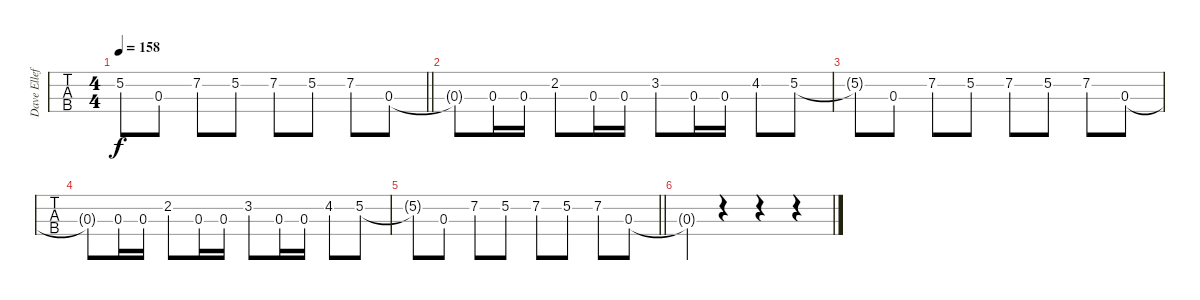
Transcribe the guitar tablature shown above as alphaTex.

\track ("Dave Ellefson" "Dave Ellef") {instrument electricbasspick}
\staff {tabs}
\tuning (G2 D2 A1 E1) {hide}
\ts (4 4)
\tempo 158
\clef f4
\barLineRight lightlight
\ks c
5.2{t}.8{dy f} 0.3.8 7.2.8 5.2.8 7.2.8 5.2.8 7.2.8 0.3.8 |
0.3{t}.8 0.3.16 0.3.16 2.2.8 0.3.16 0.3.16 3.2.8 0.3.16 0.3.16 4.2.8 5.2.8 |
5.2{t}.8 0.3.8 7.2.8 5.2.8 7.2.8 5.2.8 7.2.8 0.3.8 |
0.3{t}.8 0.3.16 0.3.16 2.2.8 0.3.16 0.3.16 3.2.8 0.3.16 0.3.16 4.2.8 5.2.8 |
\barLineRight lightlight
5.2{t}.8 0.3.8 7.2.8 5.2.8 7.2.8 5.2.8 7.2.8 0.3.8 |
0.3{t}.4 r.4 r.4 r.4
